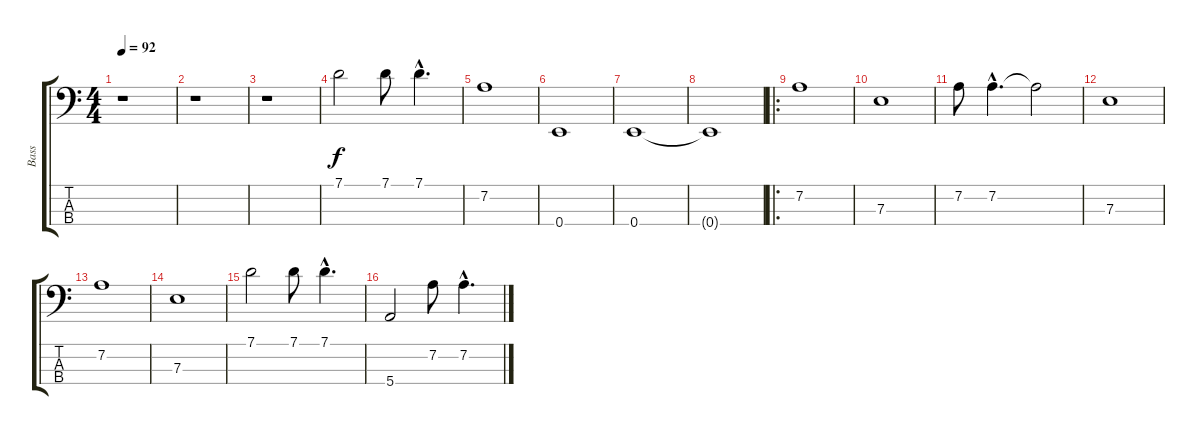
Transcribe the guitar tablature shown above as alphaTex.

\track ("Bass" "Bass") {instrument electricbassfinger}
\staff {score tabs}
\tuning (G2 D2 A1 E1) {hide}
\ts (4 4)
\tempo 92
\clef f4
\ks c
r.1{dy f} |
r.1 |
r.1 |
7.1.2 7.1.8 7.1{hac}.4{d} |
7.2.1 |
0.4.1 |
0.4.1 |
0.4{t}.1 |
\ro
7.2.1 |
7.3.1 |
7.2.8 7.2{hac}.4{d} 7.2{t}.2 |
7.3.1 |
7.2.1 |
7.3.1 |
7.1.2 7.1.8 7.1{hac}.4{d} |
5.4.2 7.2.8 7.2{hac}.4{d}
